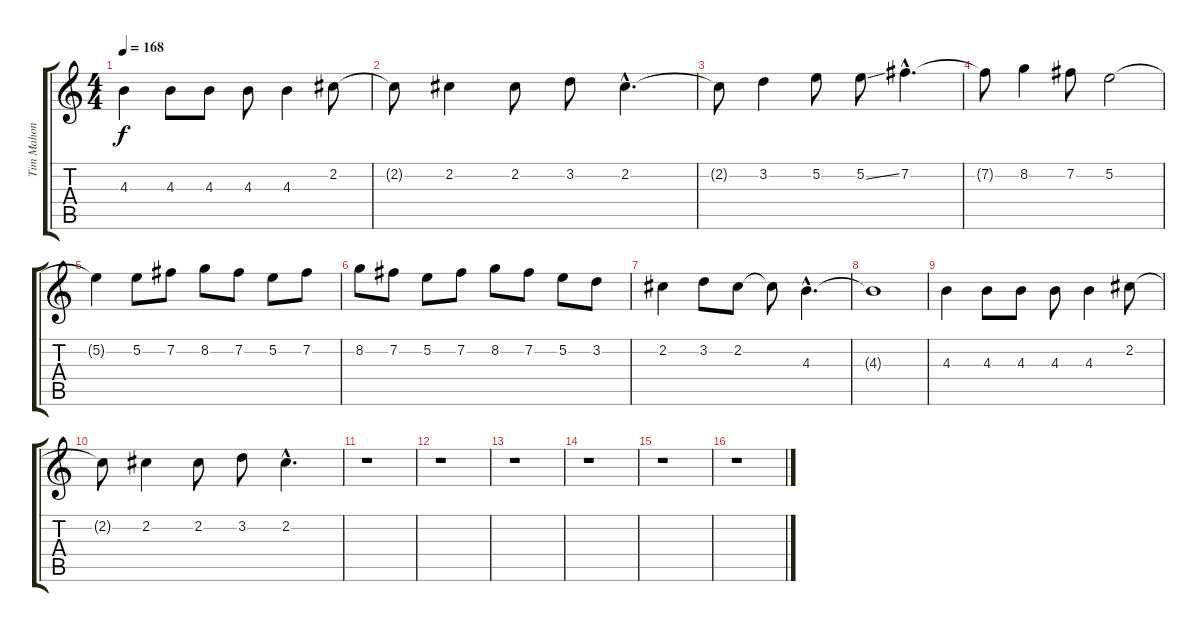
\track (" Tim Mahoney" " Tim Mahon") {instrument distortionguitar}
\staff {score tabs}
\tuning (E4 B3 G3 D3 A2 E2) {hide}
\ts (4 4)
\tempo 168
\clef g2
\ks c
4.3.4{dy f} 4.3.8 4.3.8 4.3.8 4.3.4 2.2.8 |
2.2{t}.8 2.2.4 2.2.8 3.2.8 2.2{hac}.4{d} |
2.2{t}.8 3.2.4 5.2.8 5.2{ss}.8 7.2{hac}.4{d} |
7.2{t}.8 8.2.4 7.2.8 5.2.2 |
5.2{t}.4 5.2.8 7.2.8 8.2.8 7.2.8 5.2.8 7.2.8 |
8.2.8 7.2.8 5.2.8 7.2.8 8.2.8 7.2.8 5.2.8 3.2.8 |
2.2.4 3.2.8 2.2.8 2.2{t}.8 4.3{hac}.4{d} |
4.3{t}.1 |
4.3.4 4.3.8 4.3.8 4.3.8 4.3.4 2.2.8 |
2.2{t}.8 2.2.4 2.2.8 3.2.8 2.2{hac}.4{d} |
r.1 |
r.1 |
r.1 |
r.1 |
r.1 |
r.1
